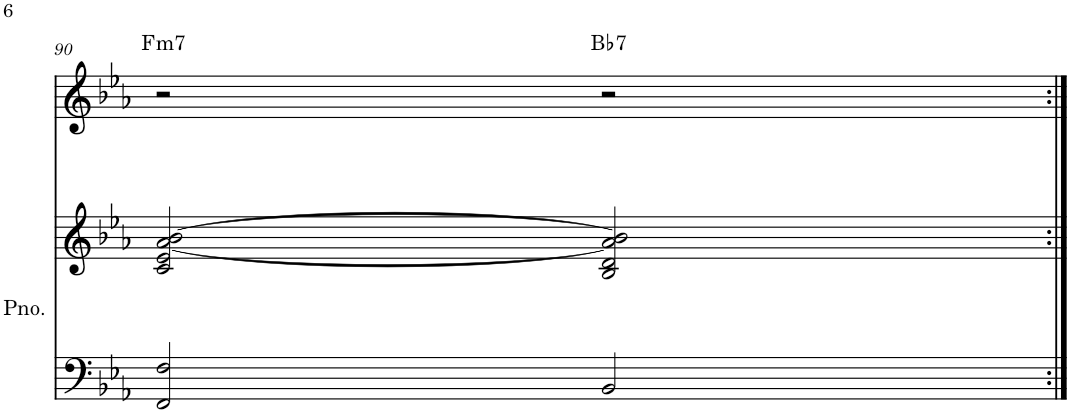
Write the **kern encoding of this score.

**kern	**kern	**kern	**harte
*part2	*part2	*part1	*part1
*staff3	*staff2	*staff1	*
*I"Piano	*	*I"Piano	*
*I'Pno.	*	*I'Pno	*
!!LO:PB:g=z
*clefF4	*clefG2	*clefG2	*
*k[b-e-a-]	*k[b-e-a-]	*k[b-e-a-]	*
*M4/4	*M4/4	*M4/4	*
=90	=90	=90	=90
!	!	!	!LO:H:kt=m7
2FF/ 2F/	2c/ 2e-/ [2a-/ [2b-/	2r	F:min7
!	!	!	!LO:H:kt=7
2BB-/	2B-/ 2d/ 2a-/] 2b-/]	2r	Bb:7
=:|!	=:|!	=:|!	=:|!
*-	*-	*-	*-
